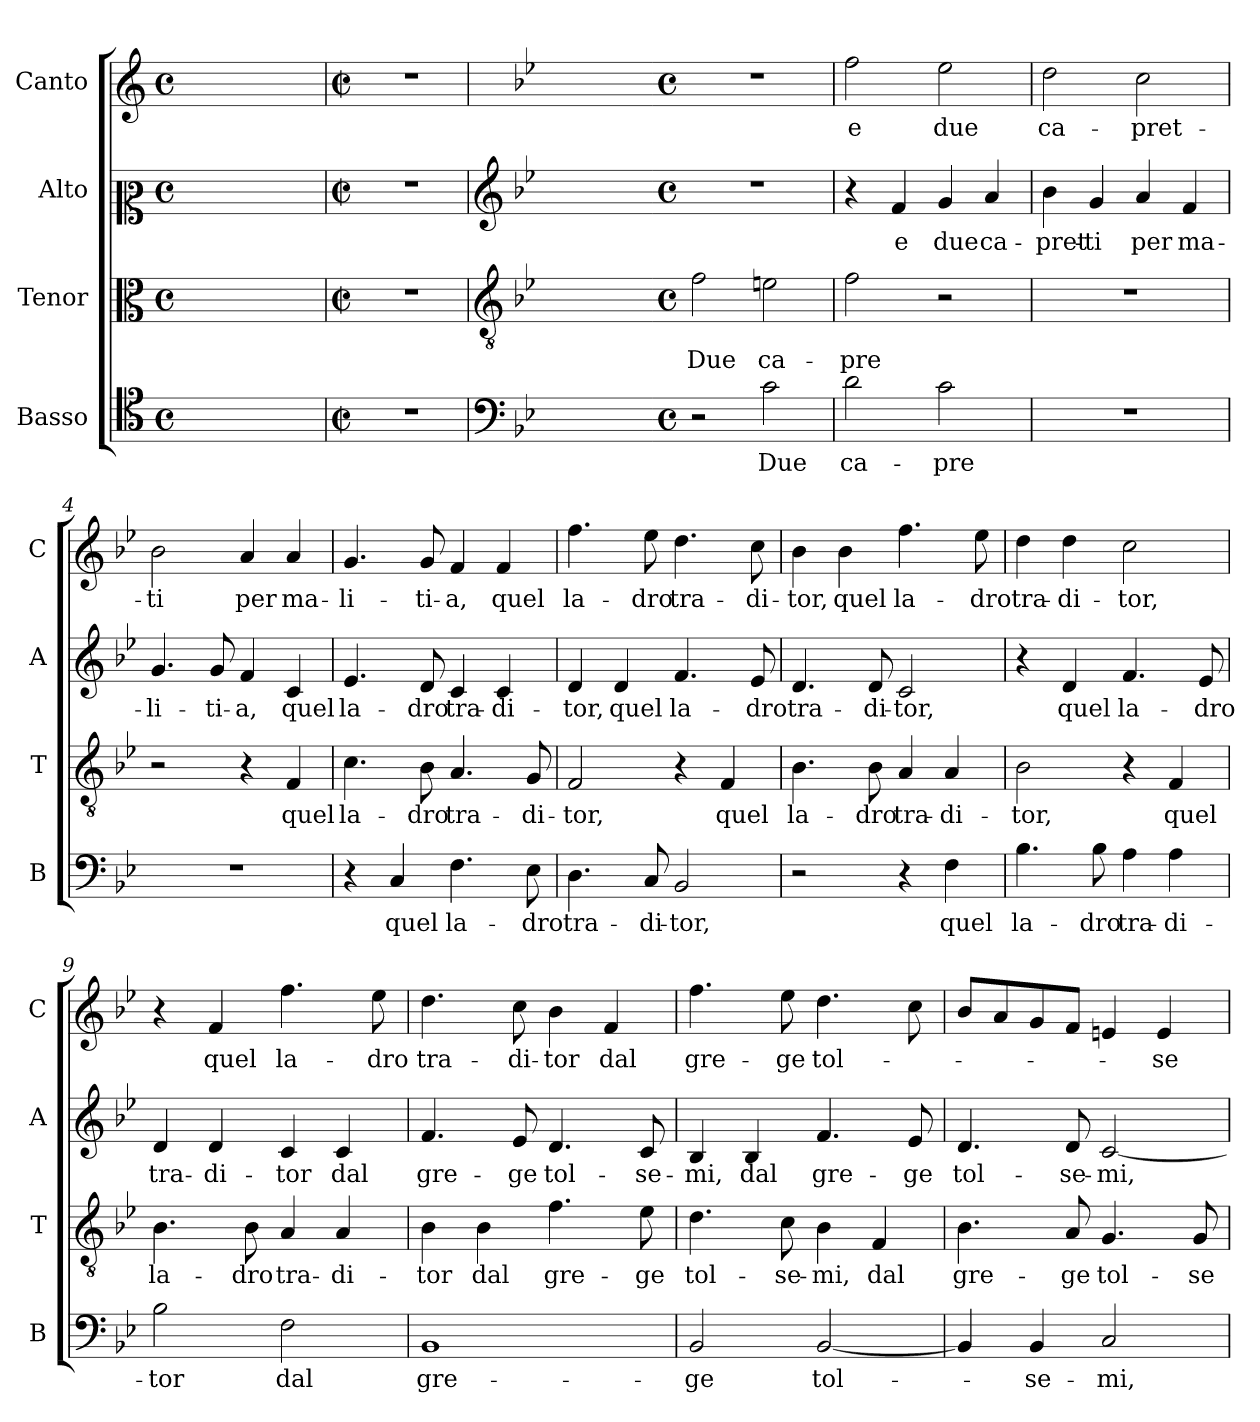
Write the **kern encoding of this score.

**kern	**text	**kern	**text	**kern	**text	**kern	**text
*part4	*part4	*part3	*part3	*part2	*part2	*part1	*part1
*staff4	*staff4	*staff3	*staff3	*staff2	*staff2	*staff1	*staff1
*I"Basso	*	*I"Tenor	*	*I"Alto	*	*I"Canto	*
*I'B	*	*I'T	*	*I'A	*	*I'C	*
*clefC4	*	*clefC3	*	*clefC2	*	*clefG2	*
*k[]	*	*k[]	*	*k[]	*	*k[]	*
*C:	*	*C:	*	*C:	*	*C:	*
*M4/4	*	*M4/4	*	*M4/4	*	*M4/4	*
*met(c)	*	*met(c)	*	*met(c)	*	*met(c)	*
=	=	=	=	=	=	=	=
2ryy	.	2ryy	.	2ryy	.	2ryy	.
2ryy	.	2ryy	.	2ryy	.	2ryy	.
=1X	=1X	=1X	=1X	=1X	=1X	=1X	=1X
*M2/2	*	*M2/2	*	*M2/2	*	*M2/2	*
*met(c|)	*	*met(c|)	*	*met(c|)	*	*met(c|)	*
1r	.	1r	.	1r	.	1r	.
=2X	=2X	=2X	=2X	=2X	=2X	=2X	=2X
*clefF4	*	*clefGv2	*	*clefG2	*	*	*
*k[b-e-]	*	*k[b-e-]	*	*k[b-e-]	*	*k[b-e-]	*
*B-:	*	*B-:	*	*B-:	*	*B-:	*
1ryy	.	1ryy	.	1ryy	.	1ryy	.
=1-	=1-	=1-	=1-	=1-	=1-	=1-	=1-
*M4/4	*	*M4/4	*	*M4/4	*	*M4/4	*
*met(c)	*	*met(c)	*	*met(c)	*	*met(c)	*
!	!	!	!LO:LY:b	!	!	!	!
2r	.	2f\	Due	1r	.	1r	.
!	!LO:LY:b	!	!LO:LY:b	!	!	!	!
2c\	Due	2en\	ca-	.	.	.	.
=2	=2	=2	=2	=2	=2	=2	=2
!	!LO:LY:b	!	!LO:LY:b	!	!	!	!LO:LY:b
2d\	ca-	2f\	-pre	4r	.	2ff\	e
!	!	!	!	!	!LO:LY:b	!	!
.	.	.	.	4f/	e	.	.
!	!LO:LY:b	!	!	!	!LO:LY:b	!	!LO:LY:b
2c\	-pre	2r	.	4g/	due	2ee-\	due
!	!	!	!	!	!LO:LY:b	!	!
.	.	.	.	4a/	ca-	.	.
=3	=3	=3	=3	=3	=3	=3	=3
!	!	!	!	!	!LO:LY:b	!	!LO:LY:b
1r	.	1r	.	4b-\	-pret-	2dd\	ca-
!	!	!	!	!	!LO:LY:b	!	!
.	.	.	.	4g/	-ti	.	.
!	!	!	!	!	!LO:LY:b	!	!LO:LY:b
.	.	.	.	4a/	per	2cc\	-pret-
!	!	!	!	!	!LO:LY:b	!	!
.	.	.	.	4f/	ma-	.	.
=4	=4	=4	=4	=4	=4	=4	=4
!	!	!	!	!	!LO:LY:b	!	!LO:LY:b
1r	.	2r	.	4.g/	-li-	2b-\	-ti
!	!	!	!	!	!LO:LY:b	!	!
.	.	.	.	8g/	-ti-	.	.
!	!	!	!	!	!LO:LY:b	!	!LO:LY:b
.	.	4r	.	4f/	-a,	4a/	per
!	!	!	!LO:LY:b	!	!LO:LY:b	!	!LO:LY:b
.	.	4F/	quel	4c/	quel	4a/	ma-
=5	=5	=5	=5	=5	=5	=5	=5
!	!	!	!LO:LY:b	!	!LO:LY:b	!	!LO:LY:b
4r	.	4.c\	la-	4.e-/	la-	4.g/	-li-
!	!LO:LY:b	!	!	!	!	!	!
4C/	quel	.	.	.	.	.	.
!	!	!	!LO:LY:b	!	!LO:LY:b	!	!LO:LY:b
.	.	8B-\	-dro	8d/	-dro	8g/	-ti-
!	!LO:LY:b	!	!LO:LY:b	!	!LO:LY:b	!	!LO:LY:b
4.F\	la-	4.A/	tra-	4c/	tra-	4f/	-a,
!	!	!	!	!	!LO:LY:b	!	!LO:LY:b
.	.	.	.	4c/	-di-	4f/	quel
!	!LO:LY:b	!	!LO:LY:b	!	!	!	!
8E-\	-dro	8G/	-di-	.	.	.	.
!!LO:LB:g=z
=6	=6	=6	=6	=6	=6	=6	=6
!	!LO:LY:b	!	!LO:LY:b	!	!LO:LY:b	!	!LO:LY:b
4.D\	tra-	2F/	-tor,	4d/	-tor,	4.ff\	la-
!	!	!	!	!	!LO:LY:b	!	!
.	.	.	.	4d/	quel	.	.
!	!LO:LY:b	!	!	!	!	!	!LO:LY:b
8C/	-di-	.	.	.	.	8ee-\	-dro
!	!LO:LY:b	!	!	!	!LO:LY:b	!	!LO:LY:b
2BB-/	-tor,	4r	.	4.f/	la-	4.dd\	tra-
!	!	!	!LO:LY:b	!	!	!	!
.	.	4F/	quel	.	.	.	.
!	!	!	!	!	!LO:LY:b	!	!LO:LY:b
.	.	.	.	8e-/	-dro	8cc\	-di-
=7	=7	=7	=7	=7	=7	=7	=7
!	!	!	!LO:LY:b	!	!LO:LY:b	!	!LO:LY:b
2r	.	4.B-\	la-	4.d/	tra-	4b-\	-tor,
!	!	!	!	!	!	!	!LO:LY:b
.	.	.	.	.	.	4b-\	quel
!	!	!	!LO:LY:b	!	!LO:LY:b	!	!
.	.	8B-\	-dro	8d/	-di-	.	.
!	!	!	!LO:LY:b	!	!LO:LY:b	!	!LO:LY:b
4r	.	4A/	tra-	2c/	-tor,	4.ff\	la-
!	!LO:LY:b	!	!LO:LY:b	!	!	!	!
4F\	quel	4A/	-di-	.	.	.	.
!	!	!	!	!	!	!	!LO:LY:b
.	.	.	.	.	.	8ee-\	-dro
=8	=8	=8	=8	=8	=8	=8	=8
!	!LO:LY:b	!	!LO:LY:b	!	!	!	!LO:LY:b
4.B-\	la-	2B-\	-tor,	4r	.	4dd\	tra-
!	!	!	!	!	!LO:LY:b	!	!LO:LY:b
.	.	.	.	4d/	quel	4dd\	-di-
!	!LO:LY:b	!	!	!	!	!	!
8B-\	-dro	.	.	.	.	.	.
!	!LO:LY:b	!	!	!	!LO:LY:b	!	!LO:LY:b
4A\	tra-	4r	.	4.f/	la-	2cc\	-tor,
!	!LO:LY:b	!	!LO:LY:b	!	!	!	!
4A\	-di-	4F/	quel	.	.	.	.
!	!	!	!	!	!LO:LY:b	!	!
.	.	.	.	8e-/	-dro	.	.
=9	=9	=9	=9	=9	=9	=9	=9
!	!LO:LY:b	!	!LO:LY:b	!	!LO:LY:b	!	!
2B-\	-tor	4.B-\	la-	4d/	tra-	4r	.
!	!	!	!	!	!LO:LY:b	!	!LO:LY:b
.	.	.	.	4d/	-di-	4f/	quel
!	!	!	!LO:LY:b	!	!	!	!
.	.	8B-\	-dro	.	.	.	.
!	!LO:LY:b	!	!LO:LY:b	!	!LO:LY:b	!	!LO:LY:b
2F\	dal	4A/	tra-	4c/	-tor	4.ff\	la-
!	!	!	!LO:LY:b	!	!LO:LY:b	!	!
.	.	4A/	-di-	4c/	dal	.	.
!	!	!	!	!	!	!	!LO:LY:b
.	.	.	.	.	.	8ee-\	-dro
=10	=10	=10	=10	=10	=10	=10	=10
!	!LO:LY:b	!	!LO:LY:b	!	!LO:LY:b	!	!LO:LY:b
1BB-	gre-	4B-\	-tor	4.f/	gre-	4.dd\	tra-
!	!	!	!LO:LY:b	!	!	!	!
.	.	4B-\	dal	.	.	.	.
!	!	!	!	!	!LO:LY:b	!	!LO:LY:b
.	.	.	.	8e-/	-ge	8cc\	-di-
!	!	!	!LO:LY:b	!	!LO:LY:b	!	!LO:LY:b
.	.	4.f\	gre-	4.d/	tol-	4b-\	-tor
!	!	!	!	!	!	!	!LO:LY:b
.	.	.	.	.	.	4f/	dal
!	!	!	!LO:LY:b	!	!LO:LY:b	!	!
.	.	8e-\	-ge	8c/	-se-	.	.
!!LO:PB:g=z
=11	=11	=11	=11	=11	=11	=11	=11
!	!LO:LY:b	!	!LO:LY:b	!	!LO:LY:b	!	!LO:LY:b
2BB-/	-ge	4.d\	tol-	4B-/	-mi,	4.ff\	gre-
!	!	!	!	!	!LO:LY:b	!	!
.	.	.	.	4B-/	dal	.	.
!	!	!	!LO:LY:b	!	!	!	!LO:LY:b
.	.	8c\	-se-	.	.	8ee-\	-ge
!	!LO:LY:b	!	!LO:LY:b	!	!LO:LY:b	!	!LO:LY:b
[2BB-/	tol-	4B-\	-mi,	4.f/	gre-	4.dd\	tol-
!	!	!	!LO:LY:b	!	!	!	!
.	.	4F/	dal	.	.	.	.
!	!	!	!	!	!LO:LY:b	!	!
.	.	.	.	8e-/	-ge	8cc\	.
=12	=12	=12	=12	=12	=12	=12	=12
!	!	!	!LO:LY:b	!	!LO:LY:b	!	!
4BB-/]	.	4.B-\	gre-	4.d/	tol-	8b-/L	.
.	.	.	.	.	.	8a/	.
!	!LO:LY:b	!	!	!	!	!	!
4BB-/	-se-	.	.	.	.	8g/	.
!	!	!	!LO:LY:b	!	!LO:LY:b	!	!
.	.	8A/	-ge	8d/	-se-	8f/J	.
!	!LO:LY:b	!	!LO:LY:b	!	!LO:LY:b	!	!
2C/	-mi,	4.G/	tol-	[2c/	-mi,	4en/	.
!	!	!	!	!	!	!	!LO:LY:b
.	.	.	.	.	.	4e/	-se-
!	!	!	!LO:LY:b	!	!	!	!
.	.	8G/	-se-	.	.	.	.
=	=	=	=	=	=	=	=
*-	*-	*-	*-	*-	*-	*-	*-
